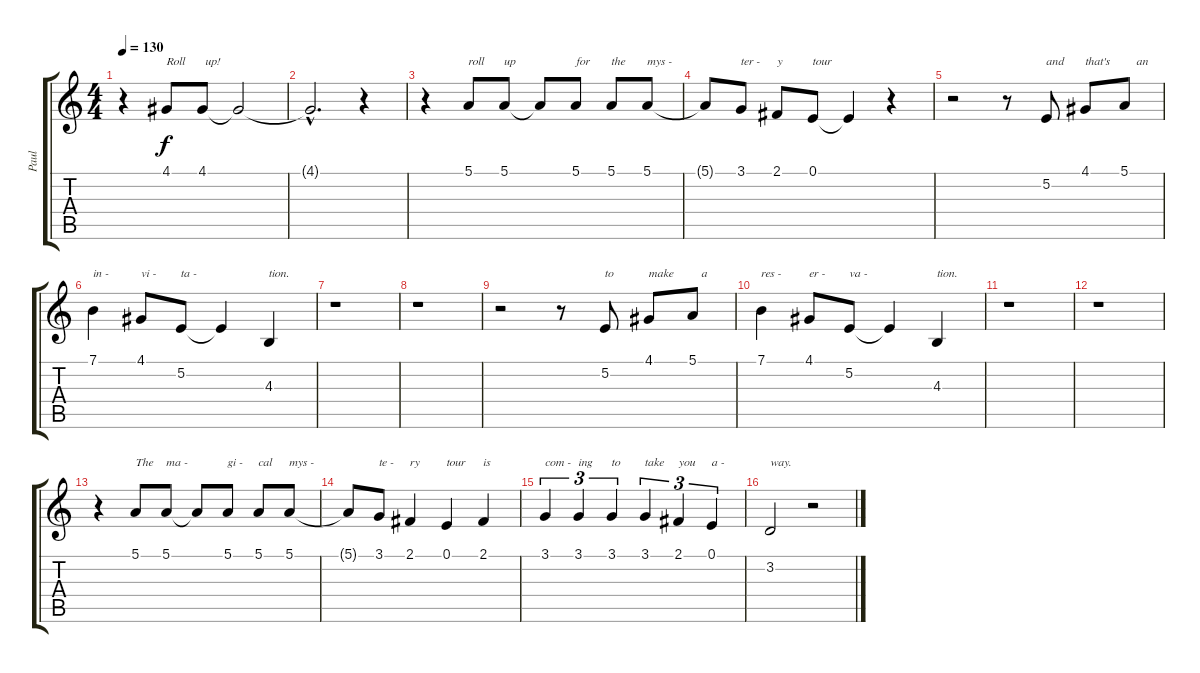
\track ("Paul" "Paul") {instrument altosax}
\staff {score tabs}
\tuning (E4 B3 G3 D3 A2 E2) {hide}
\ts (4 4)
\tempo 130
\clef g2
\ks c
r.4{dy f} 4.1.8{txt "Roll"} 4.1.8{txt " up!"} 4.1{t}.2 |
4.1{hac t}.2{d} r.4 |
r.4 5.1.8{txt "roll"} 5.1.8{txt "up"} 5.1{t}.8 5.1.8{txt "for"} 5.1.8{txt "the"} 5.1.8{txt "mys -"} |
5.1{t}.8 3.1.8{txt "ter -"} 2.1.8{txt "y"} 0.1.8{txt "tour"} 0.1{t}.4 r.4 |
r.2 r.8 5.2.8{txt "and"} 4.1.8{txt "that's"} 5.1.8{txt "    an"} |
7.1.4{txt "in -"} 4.1.8{txt "vi -"} 5.2.8{txt "ta -"} 5.2{t}.4 4.3.4{txt "tion."} |
r.1 |
r.1 |
r.2 r.8 5.2.8{txt "to"} 4.1.8{txt "make"} 5.1.8{txt "   a"} |
7.1.4{txt "res -"} 4.1.8{txt "er -"} 5.2.8{txt "va -"} 5.2{t}.4 4.3.4{txt "tion."} |
r.1 |
r.1 |
r.4 5.1.8{txt "The"} 5.1.8{txt "ma -"} 5.1{t}.8 5.1.8{txt "gi -"} 5.1.8{txt "cal"} 5.1.8{txt "mys -"} |
5.1{t}.8 3.1.8{txt "te -"} 2.1.4{txt "ry"} 0.1.4{txt "tour"} 2.1.4{txt "is"} |
3.1.4{tu (3 2) txt "com -"} 3.1.4{tu (3 2) txt "ing"} 3.1.4{tu (3 2) txt "to"} 3.1.4{tu (3 2) txt "take"} 2.1.4{tu (3 2) txt "you"} 0.1.4{tu (3 2) txt "a -"} |
3.2.2{txt "way."} r.2
